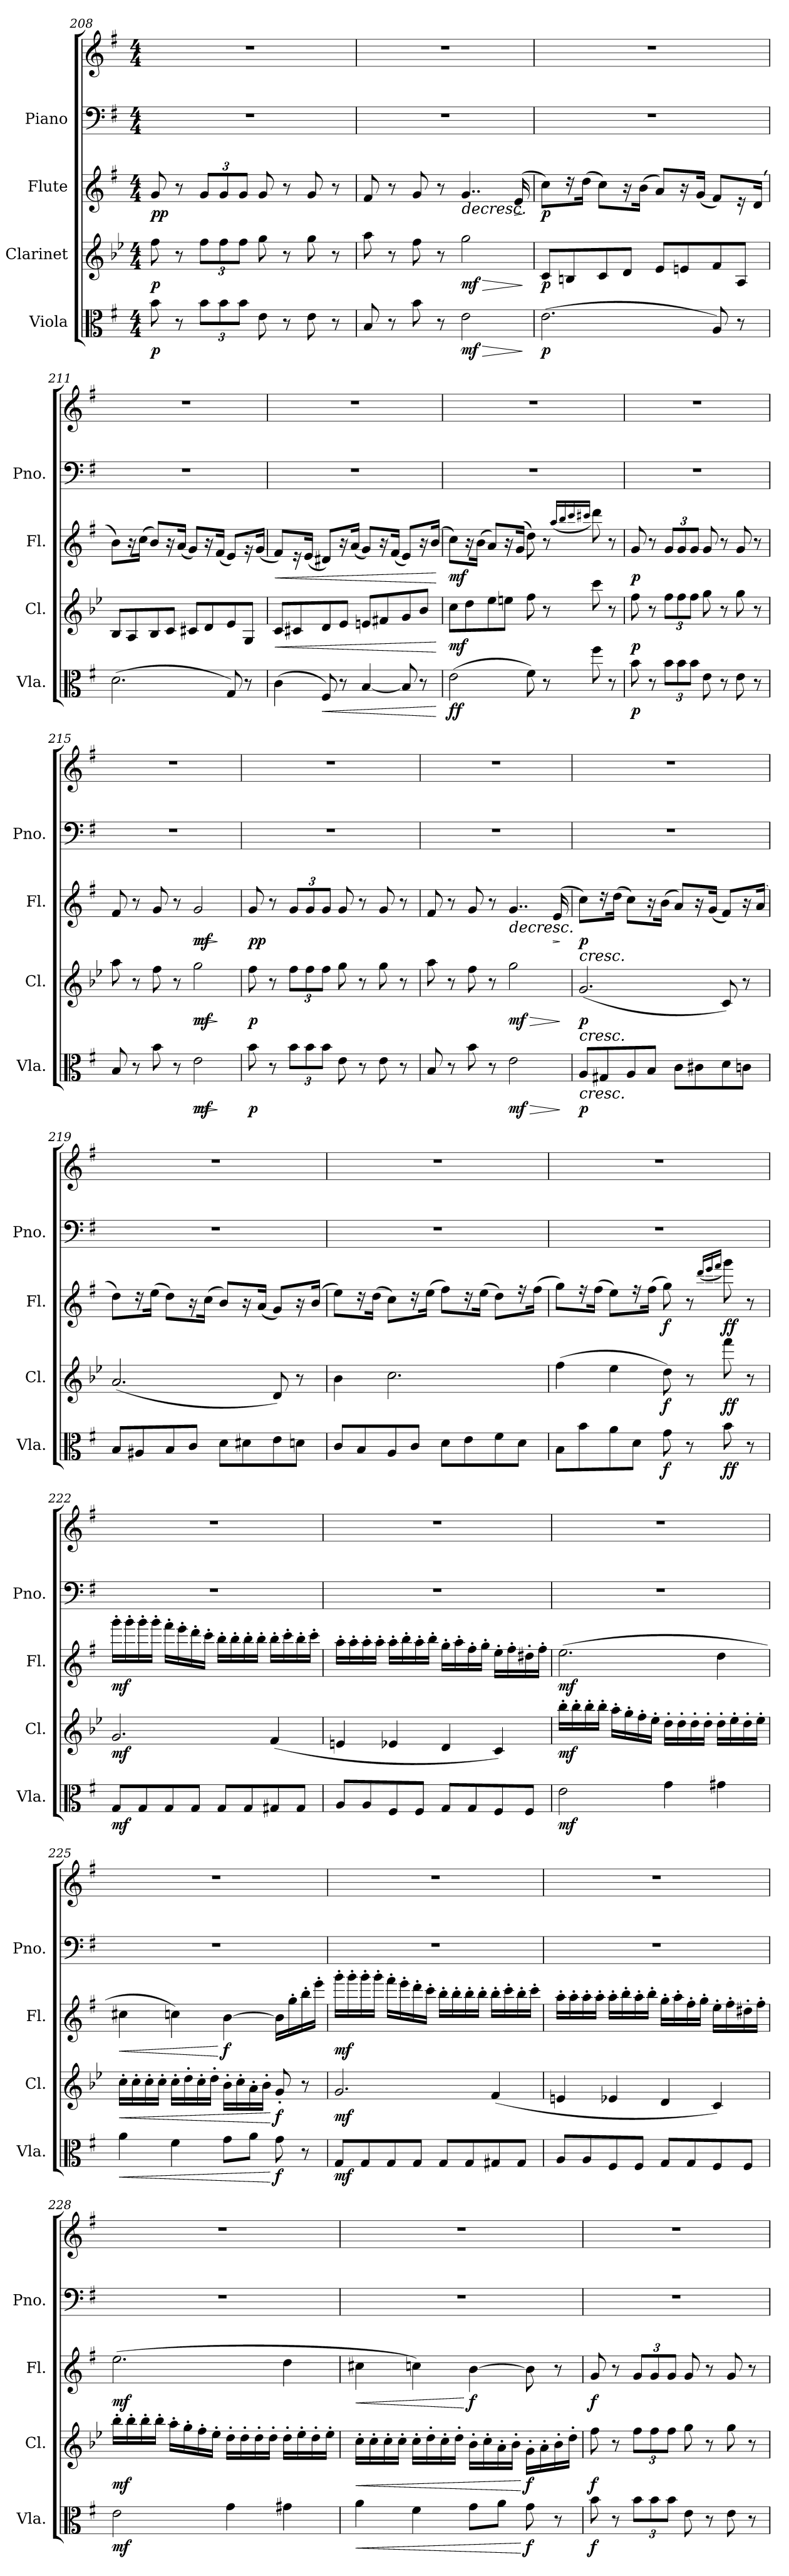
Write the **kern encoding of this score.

**kern	**dynam	**kern	**dynam	**kern	**dynam	**kern	**kern
*part4	*part4	*part3	*part3	*part2	*part2	*part1	*part1
*staff5	*staff5	*staff4	*staff4	*staff3	*staff3	*staff2	*staff1
*I"Viola	*	*I"Clarinet	*	*I"Flute	*	*I"Piano	*
*I'Vla.	*	*I'Cl.	*	*I'Fl.	*	*I'Pno.	*
*clefC3	*	*clefG2	*	*clefG2	*	*clefF4	*clefG2
*	*	*ITrd2c3	*	*	*	*	*
*k[f#]	*	*k[f#]	*	*k[f#]	*	*k[f#]	*k[f#]
*M4/4	*	*M4/4	*	*M4/4	*	*M4/4	*M4/4
=208	=208	=208	=208	=208	=208	=208	=208
!	!LO:DY:b	!	!LO:DY:b	!	!LO:DY:b	!	!
!	!	!	!	!	!LO:DY:n=1:b	!	!
8b\	p	8dd\	p	8g/	p p	1r	1r
8r	.	8r	.	8r	.	.	.
*Xbrackettup	*	*Xbrackettup	*	*Xbrackettup	*	*	*
12b\L	.	12dd\L	.	12g/L	.	.	.
12b\	.	12dd\	.	12g/	.	.	.
12b\J	.	12dd\J	.	12g/J	.	.	.
8e\	.	8ee\	.	8g/	.	.	.
8r	.	8r	.	8r	.	.	.
8e\	.	8ee\	.	8g/	.	.	.
8r	.	8r	.	8r	.	.	.
=209	=209	=209	=209	=209	=209	=209	=209
8B/	.	8ff#\	.	8f#/	.	1r	1r
8r	.	8r	.	8r	.	.	.
8b\	.	8dd\	.	8g/	.	.	.
8r	.	8r	.	8r	.	.	.
!	!LO:HP:b	!	!LO:HP:b	!	!LO:HP:b	!	!
!	!LO:DY:n=1:b	!	!LO:DY:n=1:b	!	!LO:DY:n=1:b	!	!
!	!	!	!	!	!LO:DY:n=2:b	!	!
2e\	> mf	2ee\	> mf	4..g/	> mf mf	.	.
!	!	!	!	!	!LO:HP:b	!	!
.	.	.	.	(<16e/	>	.	.
.	]	.	]	.	] ]	.	.
=210	=210	=210	=210	=210	=210	=210	=210
!	!LO:DY:b	!	!LO:DY:b	!	!LO:DY:b	!	!
(>2.e\	p	8A/L	p	8cc\L)	p	1r	1r
.	.	8G#X/	.	16r	.	.	.
.	.	.	.	(>16dd\Jk	.	.	.
.	.	8A/	.	8cc\L)	.	.	.
.	.	8B/J	.	16r	.	.	.
.	.	.	.	(>16b\Jk	.	.	.
.	.	8c/L	.	8a/L)	.	.	.
.	.	8c#X/	.	16r	.	.	.
.	.	.	.	(<16g/Jk	.	.	.
8A/)	.	8d/	.	8f#/L)	.	.	.
8r	.	8F#/J	.	16r	.	.	.
.	.	.	.	(<16d/Jk	.	.	.
!!LO:LB:g=z
=211	=211	=211	=211	=211	=211	=211	=211
(>2.d\	.	8G/L	.	8b\L)	.	1r	1r
.	.	8F#/	.	16r	.	.	.
.	.	.	.	(>16cc\Jk	.	.	.
.	.	8G/	.	8b/L)	.	.	.
.	.	8A/J	.	16r	.	.	.
.	.	.	.	(<16a/Jk	.	.	.
.	.	8A#X/L	.	8g/L)	.	.	.
.	.	8B/	.	16r	.	.	.
.	.	.	.	(<16f#/Jk	.	.	.
8G/)	.	8c/	.	8e/L)	.	.	.
8r	.	8E/J	.	16r	.	.	.
.	.	.	.	(<16g/Jk	.	.	.
=212	=212	=212	=212	=212	=212	=212	=212
!	!	!	!LO:HP:b	!	!LO:HP:b	!	!
(>4c\	.	8A/L	<	8f#/L)	<	1r	1r
.	.	8A#X/	.	16r	.	.	.
.	.	.	.	(<16e/Jk	.	.	.
!	!LO:HP:b	!	!	!	!	!	!
8F#/)	<	8B/	.	8d#X/L)	.	.	.
8r	.	8c/J	.	16r	.	.	.
.	.	.	.	(<16a/Jk	.	.	.
[4B/	.	8c#X/L	.	8g/L)	.	.	.
.	.	8d#X/	.	16r	.	.	.
.	.	.	.	(<16f#/Jk	.	.	.
8B/]	.	8e/	.	8e/L)	.	.	.
8r	.	8g/J	.	16r	.	.	.
.	.	.	.	(<16b/Jk	.	.	.
.	[	.	[	.	[	.	.
=213	=213	=213	=213	=213	=213	=213	=213
!	!LO:DY:b	!	!LO:DY:b	!	!LO:DY:b	!	!
(>2e\	ff	8a\L	mf	8cc\L)	mf	1r	1r
.	.	8b\	.	16r	.	.	.
.	.	.	.	(>16b\Jk	.	.	.
.	.	8cc\	.	8a/L)	.	.	.
.	.	8cc#X\J	.	16r	.	.	.
.	.	.	.	(>16g/Jk	.	.	.
8f#\)	.	8dd\	.	8dd\)	.	.	.
8r	.	8r	.	8r	.	.	.
.	.	.	.	(<16qaa/LL	.	.	.
.	.	.	.	16qbb/	.	.	.
.	.	.	.	16qccc/	.	.	.
.	.	.	.	16qccc#X/JJ	.	.	.
8ff#\	.	8aa\	.	8ddd\)	.	.	.
8r	.	8r	.	8r	.	.	.
!!LO:LB:g=z
=214	=214	=214	=214	=214	=214	=214	=214
!	!LO:DY:b	!	!LO:DY:b	!	!LO:DY:b	!	!
8b\	p	8dd\	p	8g/	p	1r	1r
8r	.	8r	.	8r	.	.	.
12b\L	.	12dd\L	.	12g/L	.	.	.
12b\	.	12dd\	.	12g/	.	.	.
12b\J	.	12dd\J	.	12g/J	.	.	.
8e\	.	8ee\	.	8g/	.	.	.
8r	.	8r	.	8r	.	.	.
8e\	.	8ee\	.	8g/	.	.	.
8r	.	8r	.	8r	.	.	.
=215	=215	=215	=215	=215	=215	=215	=215
8B/	.	8ff#\	.	8f#/	.	1r	1r
8r	.	8r	.	8r	.	.	.
8b\	.	8dd\	.	8g/	.	.	.
8r	.	8r	.	8r	.	.	.
!	!LO:HP:b	!	!LO:HP:b	!	!LO:HP:b	!	!
!	!LO:DY:n=1:b	!	!LO:DY:n=1:b	!	!LO:DY:n=1:b	!	!
2e\	> mf	2ee\	> mf	2g/	> mf	.	.
.	]	.	]	.	]	.	.
=216	=216	=216	=216	=216	=216	=216	=216
!	!LO:DY:b	!	!LO:DY:b	!	!LO:DY:b	!	!
!	!	!	!	!	!LO:DY:n=1:b	!	!
8b\	p	8dd\	p	8g/	p p	1r	1r
8r	.	8r	.	8r	.	.	.
12b\L	.	12dd\L	.	12g/L	.	.	.
12b\	.	12dd\	.	12g/	.	.	.
12b\J	.	12dd\J	.	12g/J	.	.	.
8e\	.	8ee\	.	8g/	.	.	.
8r	.	8r	.	8r	.	.	.
8e\	.	8ee\	.	8g/	.	.	.
8r	.	8r	.	8r	.	.	.
=217	=217	=217	=217	=217	=217	=217	=217
8B/	.	8ff#\	.	8f#/	.	1r	1r
8r	.	8r	.	8r	.	.	.
8b\	.	8dd\	.	8g/	.	.	.
8r	.	8r	.	8r	.	.	.
!	!LO:HP:b	!	!LO:HP:b	!	!LO:HP:b	!	!
!	!LO:DY:n=1:b	!	!LO:DY:n=1:b	!	!LO:DY:n=1:b	!	!
!	!	!	!	!	!LO:DY:n=2:b	!	!
2e\	> mf	2ee\	> mf	4..g/	> mf mf	.	.
!	!	!	!	!	!LO:HP:b	!	!
.	.	.	.	(<16e/	>	.	.
.	]	.	]	.	] ]	.	.
!!LO:LB:g=z
=218	=218	=218	=218	=218	=218	=218	=218
!	!	!	!	!LO:TX:b:i:t=cresc.	!	!	!
!	!	!LO:TX:b:i:t=cresc.	!	!	!	!	!
!LO:TX:b:i:t=cresc.	!	!	!	!	!	!	!
!	!LO:DY:b	!	!LO:DY:b	!	!LO:DY:b	!	!
8A/L	p	(<2.e/	p	8cc\L)	p	1r	1r
8G#X/	.	.	.	16r	.	.	.
.	.	.	.	(>16dd\Jk	.	.	.
8A/	.	.	.	8cc\L)	.	.	.
8B/J	.	.	.	16r	.	.	.
.	.	.	.	(>16b\Jk	.	.	.
8c\L	.	.	.	8a/L)	.	.	.
8c#X\	.	.	.	16r	.	.	.
.	.	.	.	(<16g/Jk	.	.	.
8d\	.	8A/)	.	8f#/L)	.	.	.
8cn\J	.	8r	.	16r	.	.	.
.	.	.	.	(<16a/Jk	.	.	.
=219	=219	=219	=219	=219	=219	=219	=219
8B/L	.	(<2.f#/	.	8dd\L)	.	1r	1r
8A#X/	.	.	.	16r	.	.	.
.	.	.	.	(>16ee\Jk	.	.	.
8B/	.	.	.	8dd\L)	.	.	.
8c/J	.	.	.	16r	.	.	.
.	.	.	.	(>16cc\Jk	.	.	.
8d\L	.	.	.	8b/L)	.	.	.
8d#X\	.	.	.	16r	.	.	.
.	.	.	.	(<16a/Jk	.	.	.
8e\	.	8B/)	.	8g/L)	.	.	.
8dn\J	.	8r	.	16r	.	.	.
.	.	.	.	(<16b/Jk	.	.	.
=220	=220	=220	=220	=220	=220	=220	=220
8c/L	.	4g\	.	8ee\L)	.	1r	1r
8B/	.	.	.	16r	.	.	.
.	.	.	.	(>16dd\Jk	.	.	.
8A/	.	2.a\	.	8cc\L)	.	.	.
8c/J	.	.	.	16r	.	.	.
.	.	.	.	(>16ee\Jk	.	.	.
8d\L	.	.	.	8ff#\L)	.	.	.
8e\	.	.	.	16r	.	.	.
.	.	.	.	(>16ee\Jk	.	.	.
8f#\	.	.	.	8dd\L)	.	.	.
8d\J	.	.	.	16r	.	.	.
.	.	.	.	(>16ff#\Jk	.	.	.
!!LO:PB:g=z
=221	=221	=221	=221	=221	=221	=221	=221
8B\L	.	(>4dd\	.	8gg\L)	.	1r	1r
8b\	.	.	.	16r	.	.	.
.	.	.	.	(>16ff#\Jk	.	.	.
8a\	.	4cc\	.	8ee\L)	.	.	.
8d\J	.	.	.	16r	.	.	.
.	.	.	.	(>16ff#\Jk	.	.	.
!	!LO:DY:b	!	!LO:DY:b	!	!LO:DY:b	!	!
8g\	f	8b\)	f	8gg\)	f	.	.
8r	.	8r	.	8r	.	.	.
.	.	.	.	(<16qddd/LL	.	.	.
.	.	.	.	16qeee/	.	.	.
.	.	.	.	16qfff#/JJ	.	.	.
!	!LO:DY:b	!	!LO:DY:b	!	!LO:DY:b	!	!
8b\	ff	8ddd\	ff	8ggg\)	ff	.	.
8r	.	8r	.	8r	.	.	.
=222	=222	=222	=222	=222	=222	=222	=222
!	!LO:DY:b	!	!LO:DY:b	!	!LO:DY:b	!	!
8G/L	mf	2.e/	mf	16ggg'\LL	mf	1r	1r
.	.	.	.	16ggg'\	.	.	.
8G/	.	.	.	16ggg'\	.	.	.
.	.	.	.	16ggg'\JJ	.	.	.
8G/	.	.	.	16fff#'\LL	.	.	.
.	.	.	.	16eee'\	.	.	.
8G/J	.	.	.	16ddd'\	.	.	.
.	.	.	.	16ccc'\JJ	.	.	.
8G/L	.	.	.	16bb'\LL	.	.	.
.	.	.	.	16bb'\	.	.	.
8G/	.	.	.	16bb'\	.	.	.
.	.	.	.	16bb'\JJ	.	.	.
8G#X/	.	(<4d/	.	16bb'\LL	.	.	.
.	.	.	.	16ccc'\	.	.	.
8G#/J	.	.	.	16bb'\	.	.	.
.	.	.	.	16ccc'\JJ	.	.	.
!!LO:LB:g=z
=223	=223	=223	=223	=223	=223	=223	=223
8A/L	.	4c#X/	.	16aa'\LL	.	1r	1r
.	.	.	.	16aa'\	.	.	.
8A/	.	.	.	16aa'\	.	.	.
.	.	.	.	16aa'\JJ	.	.	.
8F#/	.	4cn/	.	16aa'\LL	.	.	.
.	.	.	.	16bb'\	.	.	.
8F#/J	.	.	.	16aa'\	.	.	.
.	.	.	.	16bb'\JJ	.	.	.
8G/L	.	4B/	.	16gg'\LL	.	.	.
.	.	.	.	16aa'\	.	.	.
8G/	.	.	.	16ff#'\	.	.	.
.	.	.	.	16gg'\JJ	.	.	.
8F#/	.	4A/)	.	16ee'\LL	.	.	.
.	.	.	.	16ff#'\	.	.	.
8F#/J	.	.	.	16dd#X'\	.	.	.
.	.	.	.	16ff#'\JJ	.	.	.
=224	=224	=224	=224	=224	=224	=224	=224
!	!LO:DY:b	!	!LO:DY:b	!	!LO:DY:b	!	!
2e\	mf	16gg'\LL	mf	(>2.ee\	mf	1r	1r
.	.	16gg'\	.	.	.	.	.
.	.	16gg'\	.	.	.	.	.
.	.	16gg'\JJ	.	.	.	.	.
.	.	16ff#'\LL	.	.	.	.	.
.	.	16ee'\	.	.	.	.	.
.	.	16dd'\	.	.	.	.	.
.	.	16cc'\JJ	.	.	.	.	.
4g\	.	16b'\LL	.	.	.	.	.
.	.	16b'\	.	.	.	.	.
.	.	16b'\	.	.	.	.	.
.	.	16b'\JJ	.	.	.	.	.
4g#X\	.	16b'\LL	.	4dd\	.	.	.
.	.	16cc'\	.	.	.	.	.
.	.	16b'\	.	.	.	.	.
.	.	16cc'\JJ	.	.	.	.	.
!!LO:LB:g=z
=225	=225	=225	=225	=225	=225	=225	=225
!	!LO:HP:b	!	!LO:HP:b	!	!LO:HP:b	!	!
4a\	<	16a'\LL	<	4cc#X\	<	1r	1r
.	.	16a'\	.	.	.	.	.
.	.	16a'\	.	.	.	.	.
.	.	16a'\JJ	.	.	.	.	.
4f#\	.	16a'\LL	.	4ccn\)	.	.	.
.	.	16b'\	.	.	.	.	.
.	.	16a'\	.	.	.	.	.
.	.	16b'\JJ	.	.	.	.	.
!	!	!	!	!	!LO:DY:n=1:b	!	!
8g\L	.	16g'\LL	.	[4b\	[ f	.	.
.	.	16a'\	.	.	.	.	.
8a\J	.	16f#'\	.	.	.	.	.
.	.	16g'\JJ	.	.	.	.	.
!	!LO:DY:n=1:b	!	!LO:DY:n=1:b	!	!	!	!
8g\	[ f	8e'/	[ f	16b\LL]	.	.	.
.	.	.	.	16gg'\	.	.	.
8r	.	8r	.	16bb'\	.	.	.
.	.	.	.	16eee'\JJ	.	.	.
=226	=226	=226	=226	=226	=226	=226	=226
!	!LO:DY:b	!	!LO:DY:b	!	!LO:DY:b	!	!
8G/L	mf	2.e/	mf	16ggg'\LL	mf	1r	1r
.	.	.	.	16ggg'\	.	.	.
8G/	.	.	.	16ggg'\	.	.	.
.	.	.	.	16ggg'\JJ	.	.	.
8G/	.	.	.	16fff#'\LL	.	.	.
.	.	.	.	16eee'\	.	.	.
8G/J	.	.	.	16ddd'\	.	.	.
.	.	.	.	16ccc'\JJ	.	.	.
8G/L	.	.	.	16bb'\LL	.	.	.
.	.	.	.	16bb'\	.	.	.
8G/	.	.	.	16bb'\	.	.	.
.	.	.	.	16bb'\JJ	.	.	.
8G#X/	.	(<4d/	.	16bb'\LL	.	.	.
.	.	.	.	16ccc'\	.	.	.
8G#/J	.	.	.	16bb'\	.	.	.
.	.	.	.	16ccc'\JJ	.	.	.
!!LO:PB:g=z
=227	=227	=227	=227	=227	=227	=227	=227
8A/L	.	4c#X/	.	16aa'\LL	.	1r	1r
.	.	.	.	16aa'\	.	.	.
8A/	.	.	.	16aa'\	.	.	.
.	.	.	.	16aa'\JJ	.	.	.
8F#/	.	4cn/	.	16aa'\LL	.	.	.
.	.	.	.	16bb'\	.	.	.
8F#/J	.	.	.	16aa'\	.	.	.
.	.	.	.	16bb'\JJ	.	.	.
8G/L	.	4B/	.	16gg'\LL	.	.	.
.	.	.	.	16aa'\	.	.	.
8G/	.	.	.	16ff#'\	.	.	.
.	.	.	.	16gg'\JJ	.	.	.
8F#/	.	4A/)	.	16ee'\LL	.	.	.
.	.	.	.	16ff#'\	.	.	.
8F#/J	.	.	.	16dd#X'\	.	.	.
.	.	.	.	16ff#'\JJ	.	.	.
=228	=228	=228	=228	=228	=228	=228	=228
!	!LO:DY:b	!	!LO:DY:b	!	!LO:DY:b	!	!
2e\	mf	16gg'\LL	mf	(>2.ee\	mf	1r	1r
.	.	16gg'\	.	.	.	.	.
.	.	16gg'\	.	.	.	.	.
.	.	16gg'\JJ	.	.	.	.	.
.	.	16ff#'\LL	.	.	.	.	.
.	.	16ee'\	.	.	.	.	.
.	.	16dd'\	.	.	.	.	.
.	.	16cc'\JJ	.	.	.	.	.
4g\	.	16b'\LL	.	.	.	.	.
.	.	16b'\	.	.	.	.	.
.	.	16b'\	.	.	.	.	.
.	.	16b'\JJ	.	.	.	.	.
4g#X\	.	16b'\LL	.	4dd\	.	.	.
.	.	16cc'\	.	.	.	.	.
.	.	16b'\	.	.	.	.	.
.	.	16cc'\JJ	.	.	.	.	.
!!LO:LB:g=z
=229	=229	=229	=229	=229	=229	=229	=229
!	!LO:HP:b	!	!LO:HP:b	!	!LO:HP:b	!	!
4a\	<	16a'\LL	<	4cc#X\	<	1r	1r
.	.	16a'\	.	.	.	.	.
.	.	16a'\	.	.	.	.	.
.	.	16a'\JJ	.	.	.	.	.
4f#\	.	16a'\LL	.	4ccn\)	.	.	.
.	.	16b'\	.	.	.	.	.
.	.	16a'\	.	.	.	.	.
.	.	16b'\JJ	.	.	.	.	.
!	!	!	!	!	!LO:DY:n=1:b	!	!
8g\L	.	16g'\LL	.	[4b\	[ f	.	.
.	.	16a'\	.	.	.	.	.
8a\J	.	16f#'\	.	.	.	.	.
.	.	16g'\JJ	.	.	.	.	.
!	!LO:DY:n=1:b	!	!LO:DY:n=1:b	!	!	!	!
8g\	[ f	16e'\LL	[ f	8b\]	.	.	.
.	.	16f#'\	.	.	.	.	.
8r	.	16g'\	.	8r	.	.	.
.	.	16b'\JJ	.	.	.	.	.
=230	=230	=230	=230	=230	=230	=230	=230
!	!LO:DY:b	!	!LO:DY:b	!	!LO:DY:b	!	!
8b\	f	8dd\	f	8g/	f	1r	1r
8r	.	8r	.	8r	.	.	.
12b\L	.	12dd\L	.	12g/L	.	.	.
12b\	.	12dd\	.	12g/	.	.	.
12b\J	.	12dd\J	.	12g/J	.	.	.
8e\	.	8ee\	.	8g/	.	.	.
8r	.	8r	.	8r	.	.	.
8e\	.	8ee\	.	8g/	.	.	.
8r	.	8r	.	8r	.	.	.
=	=	=	=	=	=	=	=
*-	*-	*-	*-	*-	*-	*-	*-
